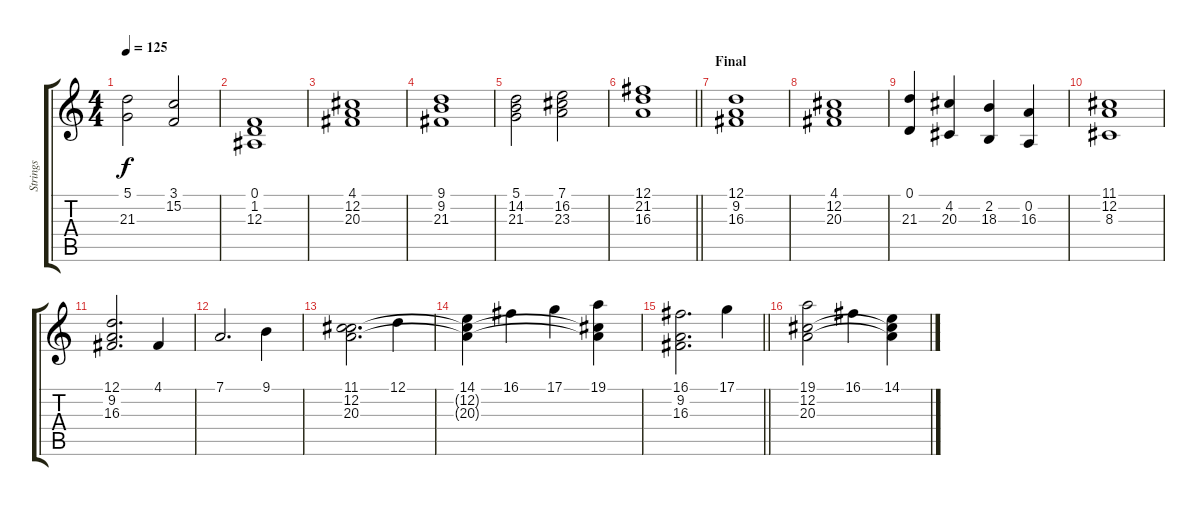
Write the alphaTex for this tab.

\track ("Strings" "Strings") {instrument stringensemble2}
\staff {score tabs}
\tuning (D4 A3 F3 C3 G2 D2) {hide}
\ts (4 4)
\tempo 125
\clef g2
\ks c
(5.1 21.3).2{dy f} (3.1 15.2).2 |
(0.1 1.2 12.3).1 |
(4.1 12.2 20.3).1 |
(9.1 9.2 21.3).1 |
(5.1 14.2 21.3).2 (7.1 16.2 23.3).2 |
\barLineRight lightlight
(12.1 21.2 16.3).1 |
\section ("" "Final")
(12.1 9.2 16.3).1 |
(4.1 12.2 20.3).1 |
(0.1 21.3).4 (4.2 20.3).4 (2.2 18.3).4 (0.2 16.3).4 |
(11.1 12.2 8.3).1 |
(12.1 9.2 16.3).2{d} 4.1.4 |
7.1.2{d} 9.1.4 |
(11.1 12.2 20.3).2{d} 12.1.4 |
(14.1 12.2{t} 20.3{t}).4 16.1.4 17.1.4 (19.1 12.2{t} 20.3{t}).4 |
\barLineRight lightlight
(16.1 9.2 16.3).2{d} 17.1.4 |
\section ("" "")
(19.1 12.2 20.3).2 16.1.4 (14.1 12.2{t} 20.3{t}).4
